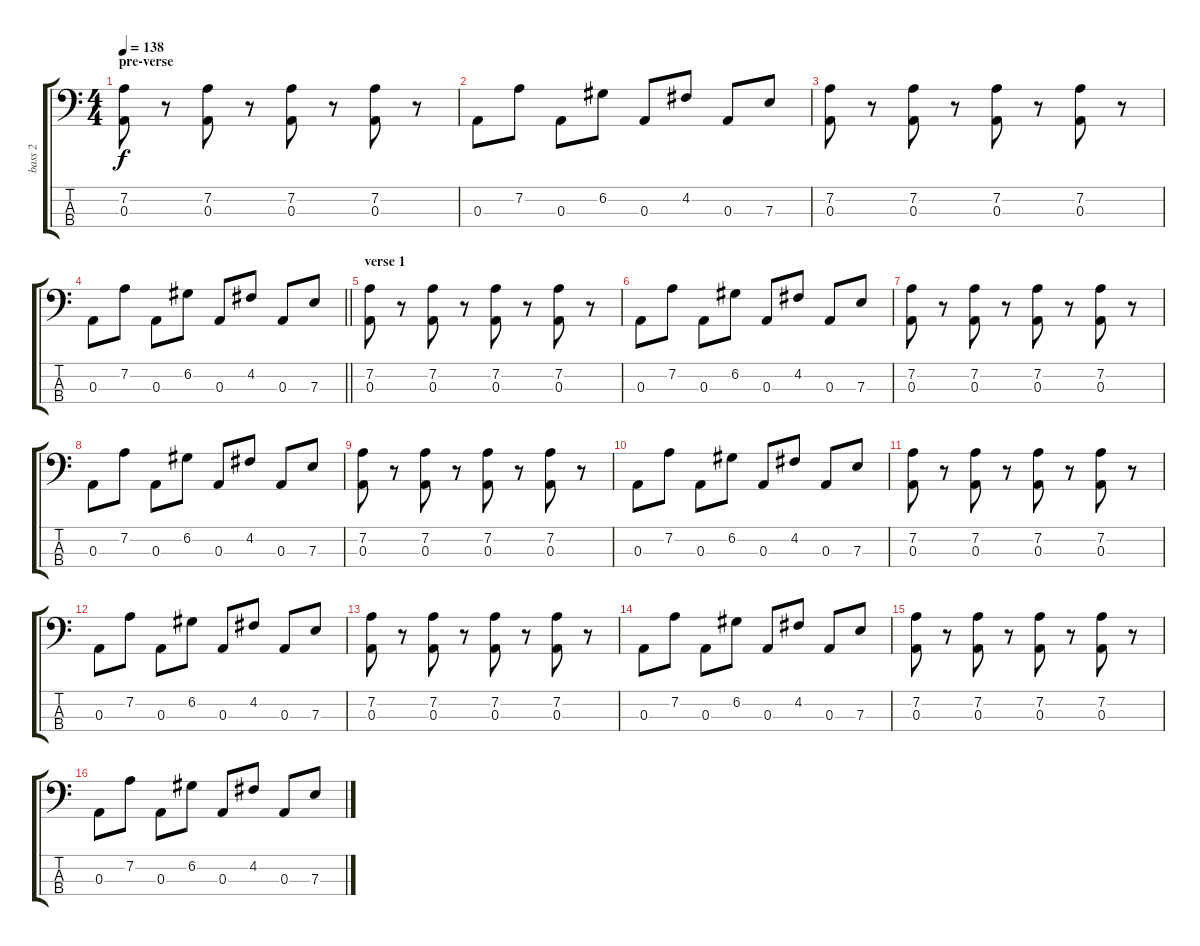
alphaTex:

\track ("bass 2" "bass 2") {instrument electricbassfinger}
\staff {score tabs}
\tuning (G2 D2 A1 E1) {hide}
\ts (4 4)
\section ("" "pre-verse")
\tempo 138
\clef f4
\ks c
(7.2 0.3).8{dy f} r.8 (7.2 0.3).8 r.8 (7.2 0.3).8 r.8 (7.2 0.3).8 r.8 |
0.3.8 7.2.8 0.3.8 6.2.8 0.3.8 4.2.8 0.3.8 7.3.8 |
(7.2 0.3).8 r.8 (7.2 0.3).8 r.8 (7.2 0.3).8 r.8 (7.2 0.3).8 r.8 |
\barLineRight lightlight
0.3.8 7.2.8 0.3.8 6.2.8 0.3.8 4.2.8 0.3.8 7.3.8 |
\section ("" "verse 1")
(7.2 0.3).8 r.8 (7.2 0.3).8 r.8 (7.2 0.3).8 r.8 (7.2 0.3).8 r.8 |
0.3.8 7.2.8 0.3.8 6.2.8 0.3.8 4.2.8 0.3.8 7.3.8 |
(7.2 0.3).8 r.8 (7.2 0.3).8 r.8 (7.2 0.3).8 r.8 (7.2 0.3).8 r.8 |
0.3.8 7.2.8 0.3.8 6.2.8 0.3.8 4.2.8 0.3.8 7.3.8 |
(7.2 0.3).8 r.8 (7.2 0.3).8 r.8 (7.2 0.3).8 r.8 (7.2 0.3).8 r.8 |
0.3.8 7.2.8 0.3.8 6.2.8 0.3.8 4.2.8 0.3.8 7.3.8 |
(7.2 0.3).8 r.8 (7.2 0.3).8 r.8 (7.2 0.3).8 r.8 (7.2 0.3).8 r.8 |
0.3.8 7.2.8 0.3.8 6.2.8 0.3.8 4.2.8 0.3.8 7.3.8 |
(7.2 0.3).8 r.8 (7.2 0.3).8 r.8 (7.2 0.3).8 r.8 (7.2 0.3).8 r.8 |
0.3.8 7.2.8 0.3.8 6.2.8 0.3.8 4.2.8 0.3.8 7.3.8 |
(7.2 0.3).8 r.8 (7.2 0.3).8 r.8 (7.2 0.3).8 r.8 (7.2 0.3).8 r.8 |
0.3.8 7.2.8 0.3.8 6.2.8 0.3.8 4.2.8 0.3.8 7.3.8
